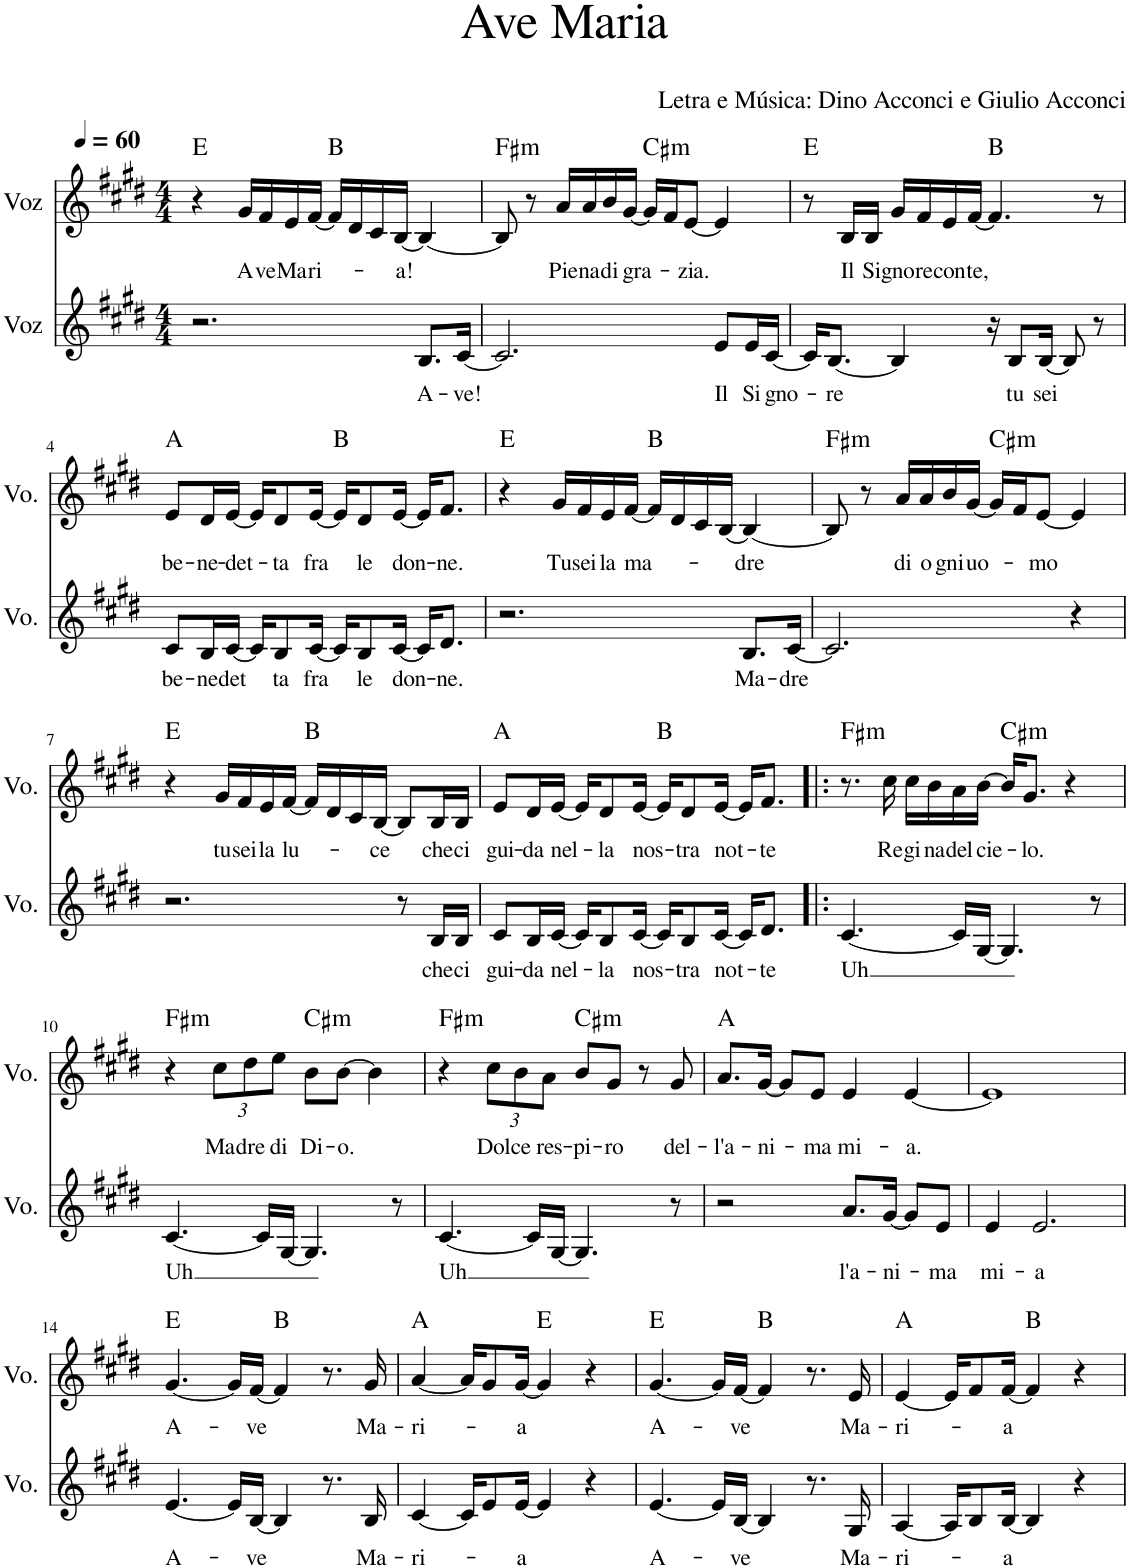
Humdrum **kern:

**kern	**text	**kern	**text	**harte
*part2	*part2	*part1	*part1	*part1
*staff2	*staff2	*staff1	*staff1	*
*I"Voz	*	*I"Voz	*	*
*I'Vo.	*	*I'Vo.	*	*
*clefG2	*	*clefG2	*	*
*k[f#c#g#d#]	*	*k[f#c#g#d#]	*	*
*M4/4	*	*M4/4	*	*
*MM60	*	*MM60	*	*
=1	=1	=1	=1	=1
2.r	.	4r	.	E:maj
!	!	!	!LO:LY:b	!
.	.	16g#/LL	A-	.
!	!	!	!LO:LY:b	!
.	.	16f#/	-ve	.
!	!	!	!LO:LY:b	!
.	.	16e/	Ma-	.
!	!	!	!LO:LY:b	!
.	.	[16f#/JJ	-ri-	.
.	.	16f#/LL]	.	B:maj
.	.	16d#/	.	.
.	.	16c#/	.	.
!	!	!	!LO:LY:b	!
.	.	[16B/JJ	-a!	.
!	!LO:LY:b	!	!	!
8.B/L	A-	4B/_	.	.
!	!LO:LY:b	!	!	!
[16c#/Jk	-ve!	.	.	.
=2	=2	=2	=2	=2
!	!	!	!	!LO:H:kt=m
2.c#/]	.	8B/]	.	F#:min
.	.	8r	.	.
!	!	!	!LO:LY:b	!
.	.	16a/LL	Pie-	.
!	!	!	!LO:LY:b	!
.	.	16a/	-na-	.
!	!	!	!LO:LY:b	!
.	.	16b/	-di	.
!	!	!	!LO:LY:b	!
.	.	[16g#/JJ	gra-	.
!	!	!	!	!LO:H:kt=m
.	.	16g#/LL]	.	C#:min
.	.	16f#/J	.	.
!	!	!	!LO:LY:b	!
.	.	[8e/J	-zia.	.
!	!LO:LY:b	!	!	!
8e/L	Il	4e/]	.	.
!	!LO:LY:b	!	!	!
16e/L	Si-	.	.	.
!	!LO:LY:b	!	!	!
[16c#/JJ	-gno-	.	.	.
=3	=3	=3	=3	=3
16c#/KL]	.	8r	.	E:maj
!	!LO:LY:b	!	!	!
[8.B/J	-re	.	.	.
!	!	!	!LO:LY:b	!
.	.	16B/LL	Il	.
!	!	!	!LO:LY:b	!
.	.	16B/JJ	Si-	.
!	!	!	!LO:LY:b	!
4B/]	.	16g#/LL	-gno-	.
!	!	!	!LO:LY:b	!
.	.	16f#/	-re	.
!	!	!	!LO:LY:b	!
.	.	16e/	con	.
!	!	!	!LO:LY:b	!
.	.	[16f#/JJ	te,	.
16r	.	4.f#/]	.	B:maj
!	!LO:LY:b	!	!	!
8B/L	tu	.	.	.
!	!LO:LY:b	!	!	!
[16B/Jk	sei	.	.	.
8B/]	.	.	.	.
8r	.	8r	.	.
!!LO:LB:g=z
=4	=4	=4	=4	=4
!	!LO:LY:b	!	!LO:LY:b	!
8c#/L	be-	8e/L	be-	A:maj
!	!LO:LY:b	!	!LO:LY:b	!
16B/L	-ne-	16d#/L	-ne-	.
!	!LO:LY:b	!	!LO:LY:b	!
[16c#/JJ	-det	[16e/JJ	-det-	.
16c#/KL]	.	16e/KL]	.	.
!	!LO:LY:b	!	!LO:LY:b	!
8B/	ta	8d#/	ta	.
!	!LO:LY:b	!	!LO:LY:b	!
[16c#/Jk	fra	[16e/Jk	fra	.
16c#/KL]	.	16e/KL]	.	B:maj
!	!LO:LY:b	!	!LO:LY:b	!
8B/	le	8d#/	le	.
!	!LO:LY:b	!	!LO:LY:b	!
[16c#/Jk	don-	[16e/Jk	don-	.
16c#/KL]	.	16e/KL]	.	.
!	!LO:LY:b	!	!LO:LY:b	!
8.d#/J	-ne.	8.f#/J	-ne.	.
=5	=5	=5	=5	=5
2.r	.	4r	.	E:maj
!	!	!	!LO:LY:b	!
.	.	16g#/LL	Tu	.
!	!	!	!LO:LY:b	!
.	.	16f#/	sei	.
!	!	!	!LO:LY:b	!
.	.	16e/	la	.
!	!	!	!LO:LY:b	!
.	.	[16f#/JJ	ma-	.
.	.	16f#/LL]	.	B:maj
.	.	16d#/	.	.
.	.	16c#/	.	.
.	.	[16B/JJ	.	.
!	!LO:LY:b	!	!LO:LY:b	!
8.B/L	Ma-	4B/_	-dre	.
!	!LO:LY:b	!	!	!
[16c#/Jk	-dre	.	.	.
=6	=6	=6	=6	=6
!	!	!	!	!LO:H:kt=m
2.c#/]	.	8B/]	.	F#:min
.	.	8r	.	.
!	!	!	!LO:LY:b	!
.	.	16a/LL	di	.
!	!	!	!LO:LY:b	!
.	.	16a/	o-	.
!	!	!	!LO:LY:b	!
.	.	16b/	-gni	.
!	!	!	!LO:LY:b	!
.	.	[16g#/JJ	uo-	.
!	!	!	!	!LO:H:kt=m
.	.	16g#/LL]	.	C#:min
.	.	16f#/J	.	.
!	!	!	!LO:LY:b	!
.	.	[8e/J	-mo	.
4r	.	4e/]	.	.
!!LO:LB:g=z
=7	=7	=7	=7	=7
2.r	.	4r	.	E:maj
!	!	!	!LO:LY:b	!
.	.	16g#/LL	tu	.
!	!	!	!LO:LY:b	!
.	.	16f#/	sei	.
!	!	!	!LO:LY:b	!
.	.	16e/	la	.
!	!	!	!LO:LY:b	!
.	.	[16f#/JJ	lu-	.
.	.	16f#/LL]	.	B:maj
.	.	16d#/	.	.
.	.	16c#/	.	.
!	!	!	!LO:LY:b	!
.	.	[16B/JJ	-ce	.
8r	.	8B/L]	.	.
!	!LO:LY:b	!	!LO:LY:b	!
16B/LL	che	16B/L	che	.
!	!LO:LY:b	!	!LO:LY:b	!
16B/JJ	ci	16B/JJ	ci	.
=8	=8	=8	=8	=8
!	!LO:LY:b	!	!LO:LY:b	!
8c#/L	gui-	8e/L	gui-	A:maj
!	!LO:LY:b	!	!LO:LY:b	!
16B/L	-da	16d#/L	-da	.
!	!LO:LY:b	!	!LO:LY:b	!
[16c#/JJ	nel-	[16e/JJ	nel-	.
16c#/KL]	.	16e/KL]	.	.
!	!LO:LY:b	!	!LO:LY:b	!
8B/	-la	8d#/	-la	.
!	!LO:LY:b	!	!LO:LY:b	!
[16c#/Jk	nos-	[16e/Jk	nos-	.
16c#/KL]	.	16e/KL]	.	B:maj
!	!LO:LY:b	!	!LO:LY:b	!
8B/	-tra	8d#/	-tra	.
!	!LO:LY:b	!	!LO:LY:b	!
[16c#/Jk	not-	[16e/Jk	not-	.
16c#/KL]	.	16e/KL]	.	.
!	!LO:LY:b	!	!LO:LY:b	!
8.d#/J	-te	8.f#/J	-te	.
=9!|:	=9!|:	=9!|:	=9!|:	=9!|:
!	!LO:LY:b	!	!	!LO:H:kt=m
[4.c#/	Uh	8.r	.	F#:min
!	!	!	!LO:LY:b	!
.	.	16cc#\	Re-	.
!	!	!	!LO:LY:b	!
.	.	16cc#\LL	-gi-	.
!	!	!	!LO:LY:b	!
.	.	16b\	-na	.
!	!	!	!LO:LY:b	!
16c#/LL]	.	16a\	del	.
!	!	!	!LO:LY:b	!
[16G#/JJ	.	[16b\JJ	cie-	.
!	!	!	!	!LO:H:kt=m
4.G#/]	.	16b/KL]	.	C#:min
!	!	!	!LO:LY:b	!
.	.	8.g#/J	-lo.	.
.	.	4r	.	.
8r	.	.	.	.
!!LO:LB:g=z
=10	=10	=10	=10	=10
!	!LO:LY:b	!	!	!LO:H:kt=m
[4.c#/	Uh	4r	.	F#:min
*	*	*Xbrackettup	*	*
!	!	!	!LO:LY:b	!
.	.	12cc#\L	Ma-	.
!	!	!	!LO:LY:b	!
.	.	12dd#\	-dre	.
16c#/LL]	.	.	.	.
!	!	!	!LO:LY:b	!
.	.	12ee\J	di	.
[16G#/JJ	.	.	.	.
!	!	!	!LO:LY:b	!LO:H:kt=m
4.G#/]	.	8b\L	Di-	C#:min
!	!	!	!LO:LY:b	!
.	.	[8b\J	-o.	.
.	.	4b\]	.	.
8r	.	.	.	.
=11	=11	=11	=11	=11
!	!LO:LY:b	!	!	!LO:H:kt=m
[4.c#/	Uh	4r	.	F#:min
!	!	!	!LO:LY:b	!
.	.	12cc#\L	Dol-	.
!	!	!	!LO:LY:b	!
.	.	12b\	-ce	.
16c#/LL]	.	.	.	.
!	!	!	!LO:LY:b	!
.	.	12a\J	res-	.
[16G#/JJ	.	.	.	.
!	!	!	!LO:LY:b	!LO:H:kt=m
4.G#/]	.	8b/L	-pi-	C#:min
!	!	!	!LO:LY:b	!
.	.	8g#/J	-ro	.
.	.	8r	.	.
!	!	!	!LO:LY:b	!
8r	.	8g#/	del-	.
=12	=12	=12	=12	=12
!	!	!	!LO:LY:b	!
2r	.	8.a/L	-l'a-	A:maj
!	!	!	!LO:LY:b	!
.	.	[16g#/Jk	-ni-	.
.	.	8g#/L]	.	.
!	!	!	!LO:LY:b	!
.	.	8e/J	-ma	.
!	!LO:LY:b	!	!LO:LY:b	!
8.a/L	l'a-	4e/	mi-	.
!	!LO:LY:b	!	!	!
[16g#/Jk	-ni-	.	.	.
!	!	!	!LO:LY:b	!
8g#/L]	.	[4e/	-a.	.
!	!LO:LY:b	!	!	!
8e/J	-ma	.	.	.
=13	=13	=13	=13	=13
!	!LO:LY:b	!	!	!
4e/	mi-	1e]	.	.
!	!LO:LY:b	!	!	!
2.e/	-a	.	.	.
!!LO:LB:g=z
=14	=14	=14	=14	=14
!	!LO:LY:b	!	!LO:LY:b	!
[4.e/	A-	[4.g#/	A-	E:maj
16e/LL]	.	16g#/LL]	.	.
!	!LO:LY:b	!	!LO:LY:b	!
[16B/JJ	-ve	[16f#/JJ	-ve	.
4B/]	.	4f#/]	.	B:maj
8.r	.	8.r	.	.
!	!LO:LY:b	!	!LO:LY:b	!
16B/	Ma-	16g#/	Ma-	.
=15	=15	=15	=15	=15
!	!LO:LY:b	!	!LO:LY:b	!
[4c#/	-ri-	[4a/	-ri-	A:maj
16c#/KL]	.	16a/KL]	.	.
8e/	.	8g#/	.	.
!	!LO:LY:b	!	!LO:LY:b	!
[16e/Jk	-a	[16g#/Jk	-a	.
4e/]	.	4g#/]	.	E:maj
4r	.	4r	.	.
=16	=16	=16	=16	=16
!	!LO:LY:b	!	!LO:LY:b	!
[4.e/	A-	[4.g#/	A-	E:maj
16e/LL]	.	16g#/LL]	.	.
!	!LO:LY:b	!	!LO:LY:b	!
[16B/JJ	-ve	[16f#/JJ	-ve	.
4B/]	.	4f#/]	.	B:maj
8.r	.	8.r	.	.
!	!LO:LY:b	!	!LO:LY:b	!
16G#/	Ma-	16e/	Ma-	.
=17	=17	=17	=17	=17
!	!LO:LY:b	!	!LO:LY:b	!
[4A/	-ri-	[4e/	-ri-	A:maj
16A/KL]	.	16e/KL]	.	.
8B/	.	8f#/	.	.
!	!LO:LY:b	!	!LO:LY:b	!
[16B/Jk	-a	[16f#/Jk	-a	.
4B/]	.	4f#/]	.	B:maj
4r	.	4r	.	.
=	=	=	=	=
*-	*-	*-	*-	*-
